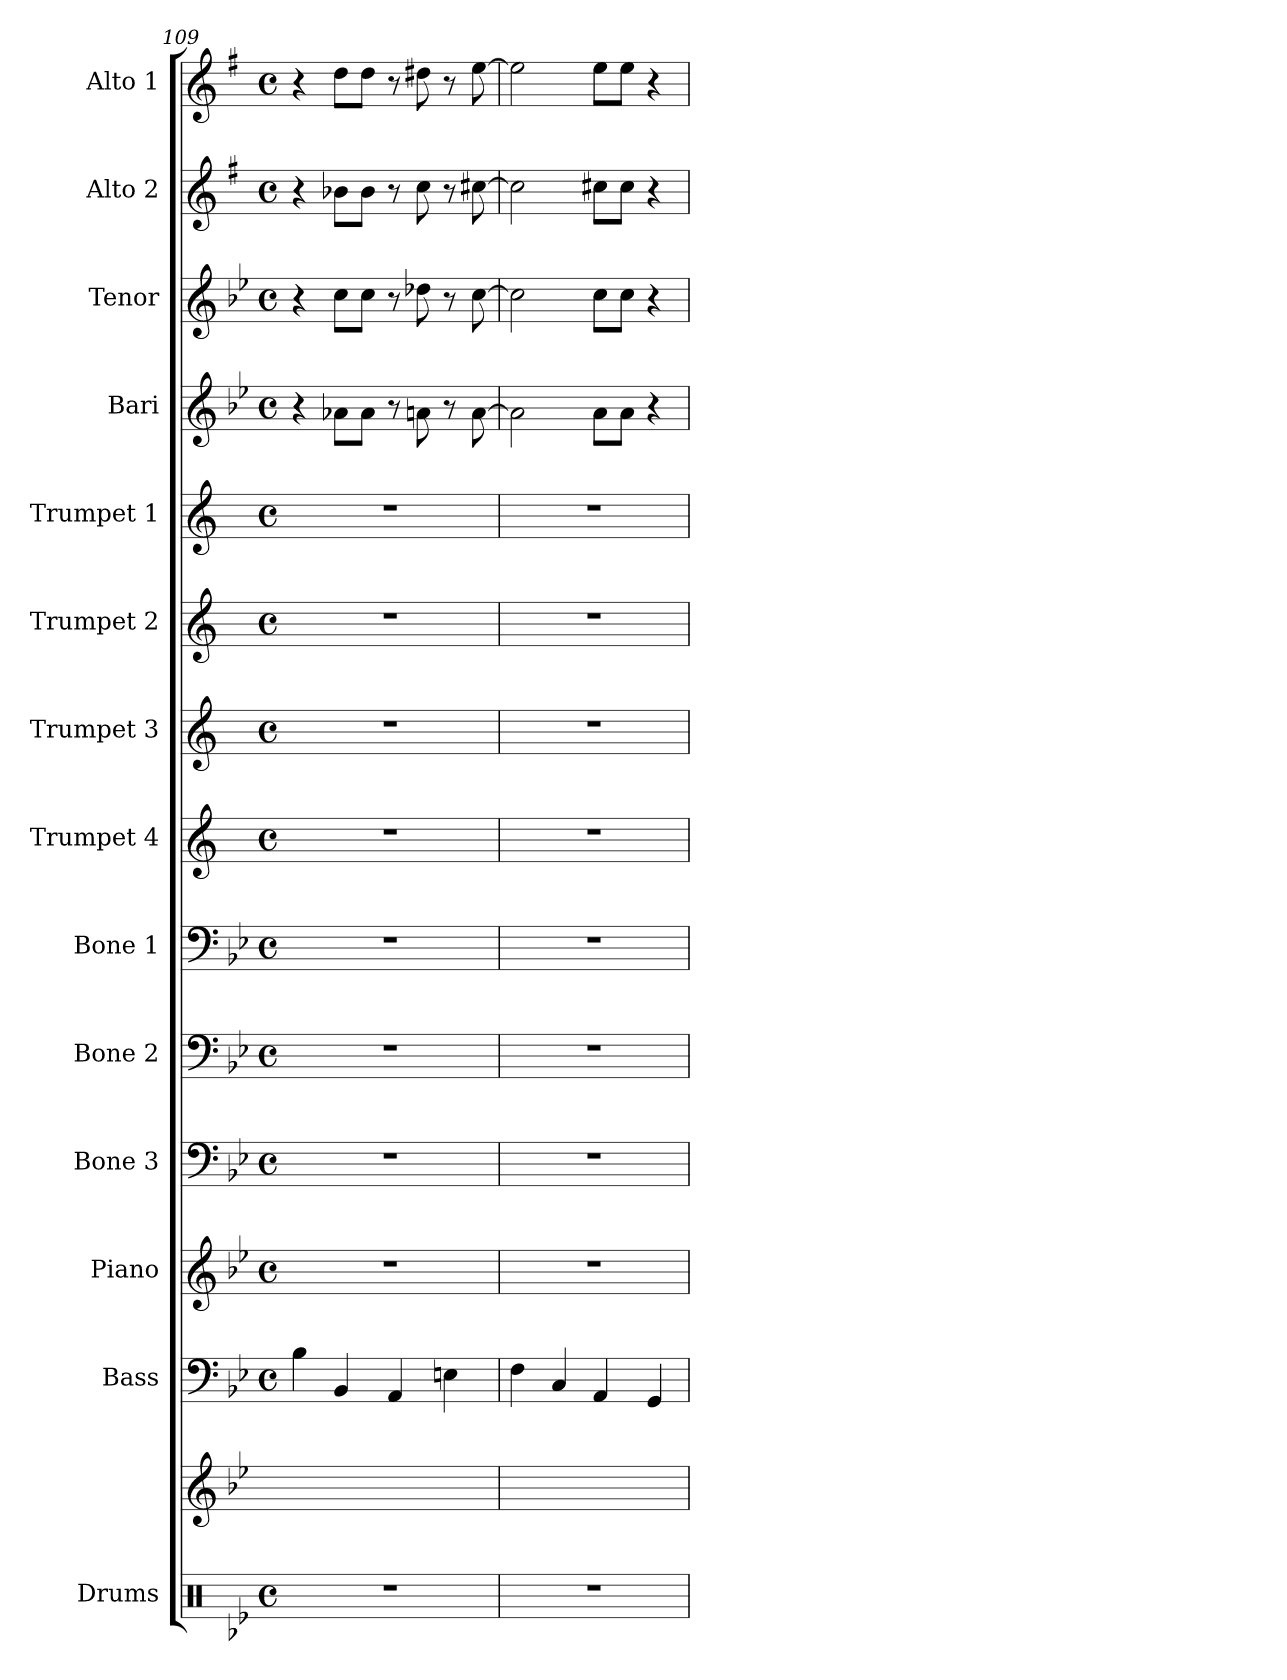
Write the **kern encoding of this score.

**kern	**kern	**kern	**kern	**kern	**kern	**kern	**kern	**kern	**kern	**kern	**kern	**kern	**kern	**kern
*part15	*part14	*part13	*part12	*part11	*part10	*part9	*part8	*part7	*part6	*part5	*part4	*part3	*part2	*part1
*staff15	*staff14	*staff13	*staff12	*staff11	*staff10	*staff9	*staff8	*staff7	*staff6	*staff5	*staff4	*staff3	*staff2	*staff1
*I"Drums	*	*I"Bass	*I"Piano	*I"Bone 3	*I"Bone 2	*I"Bone 1	*I"Trumpet 4	*I"Trumpet 3	*I"Trumpet 2	*I"Trumpet 1	*I"Bari	*I"Tenor	*I"Alto 2	*I"Alto 1
*	*	*	*	*	*	*	*I'Tpt	*	*I'Tpt	*I'Tpt	*	*	*	*
*clefX	*clefG2	*clefF4	*clefG2	*clefF4	*clefF4	*clefF4	*clefG2	*clefG2	*clefG2	*clefG2	*clefG2	*clefG2	*clefG2	*clefG2
*	*	*ITrd7c12	*ITrd8c14	*	*	*	*ITrd1c2	*ITrd1c2	*ITrd1c2	*ITrd1c2	*ITrd12c21	*ITrd8c14	*ITrd5c9	*ITrd5c9
*k[b-e-]	*k[b-e-]	*k[b-e-]	*k[b-e-]	*k[b-e-]	*k[b-e-]	*k[b-e-]	*k[b-e-]	*k[b-e-]	*k[b-e-]	*k[b-e-]	*k[b-e-]	*k[b-e-]	*k[b-e-]	*k[b-e-]
*B-:	*B-:	*B-:	*B-:	*B-:	*B-:	*B-:	*B-:	*B-:	*B-:	*B-:	*B-:	*B-:	*B-:	*B-:
*M4/4	*	*M4/4	*M4/4	*M4/4	*M4/4	*M4/4	*M4/4	*M4/4	*M4/4	*M4/4	*M4/4	*M4/4	*M4/4	*M4/4
*met(c)	*	*met(c)	*met(c)	*met(c)	*met(c)	*met(c)	*met(c)	*met(c)	*met(c)	*met(c)	*met(c)	*met(c)	*met(c)	*met(c)
=109	=109	=109	=109	=109	=109	=109	=109	=109	=109	=109	=109	=109	=109	=109
1r	1ryy	4BB-\	1r	1r	1r	1r	1r	1r	1r	1r	4r	4r	4r	4r
.	.	4BBB-/	.	.	.	.	.	.	.	.	8A-X\L	8c\L	8d-X\L	8f\L
.	.	.	.	.	.	.	.	.	.	.	8A-\J	8c\J	8d-\J	8f\J
.	.	4AAA/	.	.	.	.	.	.	.	.	8r	8r	8r	8r
.	.	.	.	.	.	.	.	.	.	.	8An\	8d-X\	8e-\	8f#X\
.	.	4EEn\	.	.	.	.	.	.	.	.	8r	8r	8r	8r
.	.	.	.	.	.	.	.	.	.	.	[8A\	[8c\	[8en\	[8g\
=110	=110	=110	=110	=110	=110	=110	=110	=110	=110	=110	=110	=110	=110	=110
1r	1ryy	4FF\	1r	1r	1r	1r	1r	1r	1r	1r	2A\]	2c\]	2e\]	2g\]
.	.	4CC/	.	.	.	.	.	.	.	.	.	.	.	.
.	.	4AAA/	.	.	.	.	.	.	.	.	8A\L	8c\L	8en\L	8g\L
.	.	.	.	.	.	.	.	.	.	.	8A\J	8c\J	8e\J	8g\J
.	.	4GGG/	.	.	.	.	.	.	.	.	4r	4r	4r	4r
=	=	=	=	=	=	=	=	=	=	=	=	=	=	=
*-	*-	*-	*-	*-	*-	*-	*-	*-	*-	*-	*-	*-	*-	*-
